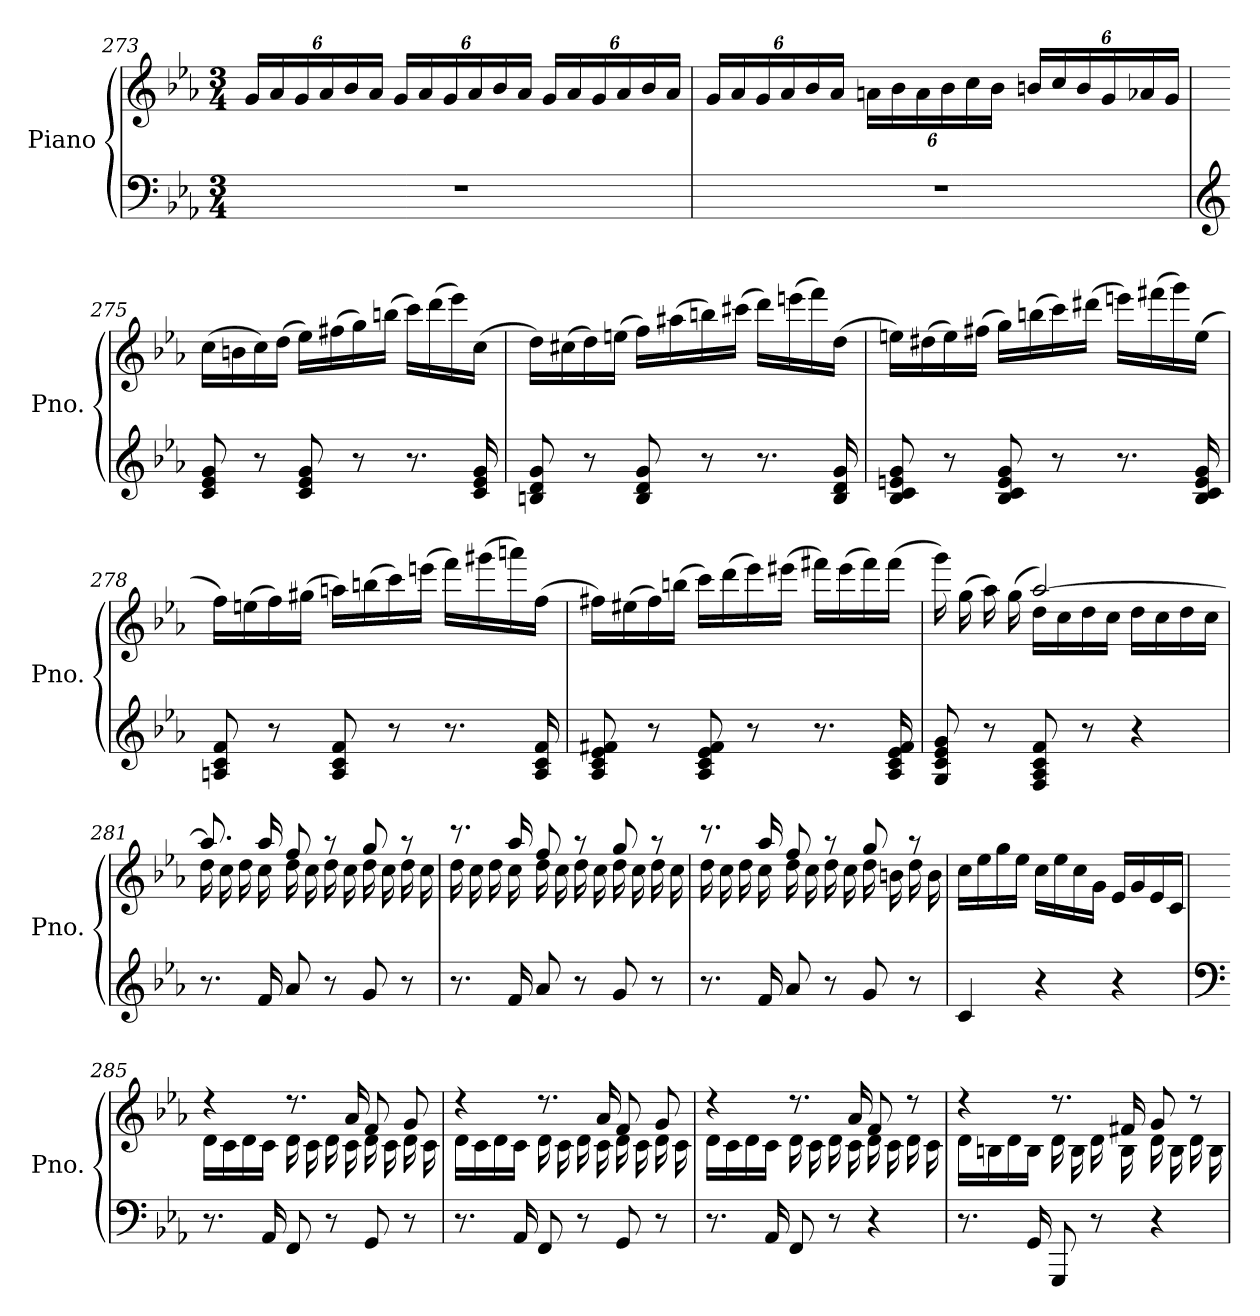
**kern	**kern
*part1	*part1
*staff2	*staff1
*I"Piano	*
*I'Pno.	*
*clefF4	*clefG2
*k[b-e-a-]	*k[b-e-a-]
*M3/4	*M3/4
=273	=273
2.r	24g/LL
.	24a-/
.	24g/
.	24a-/
.	24b-/
.	24a-/JJ
.	24g/LL
.	24a-/
.	24g/
.	24a-/
.	24b-/
.	24a-/JJ
.	24g/LL
.	24a-/
.	24g/
.	24a-/
.	24b-/
.	24a-/JJ
!!LO:LB:g=z
=274	=274
2.r	24g/LL
.	24a-/
.	24g/
.	24a-/
.	24b-/
.	24a-/JJ
.	24an\LL
.	24b-\
.	24a\
.	24b-\
.	24cc\
.	24b-\JJ
.	24bn/LL
.	24cc/
.	24b/
.	24g/
.	24a-X/
.	24g/JJ
=275	=275
*clefG2	*
8c/ 8e-/ 8g/	(>16cc\LL
.	16bn\
8r	16cc\)
.	(>16dd\JJ
8c/ 8e-/ 8g/	16ee-\LL)
.	(>16ff#X\
8r	16gg\)
.	(>16bbn\JJ
8.r	16ccc\LL)
.	(>16ddd\
.	16eee-\)
16c/ 16e-/ 16g/	(>16cc\JJ
!!LO:LB:g=z
=276	=276
8Bn/ 8d/ 8g/	16dd\LL)
.	(>16cc#X\
8r	16dd\)
.	(>16een\JJ
8B/ 8d/ 8g/	16ff\LL)
.	(>16aa#X\
8r	16bbn\)
.	(>16ccc#X\JJ
8.r	16ddd\LL)
.	(>16eeen\
.	16fff\)
16B/ 16d/ 16g/	(>16dd\JJ
=277	=277
8B-/ 8c/ 8en/ 8g/	16een\LL)
.	(>16dd#X\
8r	16ee\)
.	(>16ff#X\JJ
8B-/ 8c/ 8e/ 8g/	16gg\LL)
.	(>16bbn\
8r	16ccc\)
.	(>16ddd#X\JJ
8.r	16eeen\LL)
.	(>16fff#X\
.	16ggg\)
16B-/ 16c/ 16e/ 16g/	(>16ee\JJ
!!LO:LB:g=z
=278	=278
8An/ 8c/ 8f/	16ff\LL)
.	(>16een\
8r	16ff\)
.	(>16gg#X\JJ
8A/ 8c/ 8f/	16aan\LL)
.	(>16bbn\
8r	16ccc\)
.	(>16eeen\JJ
8.r	16fff\LL)
.	(>16ggg#X\
.	16aaan\)
16A/ 16c/ 16f/	(>16ff\JJ
=279	=279
8A-/ 8c/ 8e-/ 8f#X/	16ff#X\LL)
.	(>16ee#X\
8r	16ff#\)
.	(>16bbn\JJ
8A-/ 8c/ 8e-/ 8f#/	16ccc\LL)
.	(>16ddd\
8r	16eee-\)
.	(>16eee#X\JJ
8.r	16fff#X\LL)
.	(>16eee#\
.	16fff#\)
16A-/ 16c/ 16e-/ 16f#/	(>16fff#\JJ
!!LO:PB:g=z
=280	=280
*	*^
8G/ 8c/ 8e-/ 8g/	16ggg\)	4ryy
.	(>16gg\	.
8r	16aa-\)	.
.	(>16gg\	.
8F/ 8A-/ 8c/ 8f/	[2aa-/)	16dd\LL
.	.	16cc\
8r	.	16dd\
.	.	16cc\JJ
4r	.	16dd\LL
.	.	16cc\
.	.	16dd\
.	.	16cc\JJ
=281	=281	=281
8.r	8.aa-/]	16dd\
.	.	16cc\
.	.	16dd\
16f/	16aa-/	16cc\
8a-/	8ff/	16dd\
.	.	16cc\
8r	8r	16dd\
.	.	16cc\
8g/	8gg/	16dd\
.	.	16cc\
8r	8r	16dd\
.	.	16cc\
=282	=282	=282
8.r	8.r	16dd\
.	.	16cc\
.	.	16dd\
16f/	16aa-/	16cc\
8a-/	8ff/	16dd\
.	.	16cc\
8r	8r	16dd\
.	.	16cc\
8g/	8gg/	16dd\
.	.	16cc\
8r	8r	16dd\
.	.	16cc\
!!LO:LB:g=z	!!
=283	=283	=283
8.r	8.r	16dd\
.	.	16cc\
.	.	16dd\
16f/	16aa-/	16cc\
8a-/	8ff/	16dd\
.	.	16cc\
8r	8r	16dd\
.	.	16cc\
8g/	8gg/	16dd\
.	.	16bn\
8r	8r	16dd\
.	.	16b\
*	*v	*v
=284	=284
4c/	16cc\LL
.	16ee-\
.	16gg\
.	16ee-\JJ
4r	16cc\LL
.	16ee-\
.	16cc\
.	16g\JJ
4r	16e-/LL
.	16g/
.	16e-/
.	16c/JJ
=285	=285
*clefF4	*
*	*^
8.r	4r	16d\LL
.	.	16c\
.	.	16d\
16AA-/	.	16c\JJ
8FF/	8.r	16d\
.	.	16c\
8r	.	16d\
.	16a-/	16c\
8GG/	8f/	16d\
.	.	16c\
8r	8g/	16d\
.	.	16c\
!!LO:LB:g=z	!!
=286	=286	=286
8.r	4r	16d\LL
.	.	16c\
.	.	16d\
16AA-/	.	16c\JJ
8FF/	8.r	16d\
.	.	16c\
8r	.	16d\
.	16a-/	16c\
8GG/	8f/	16d\
.	.	16c\
8r	8g/	16d\
.	.	16c\
=287	=287	=287
8.r	4r	16d\LL
.	.	16c\
.	.	16d\
16AA-/	.	16c\JJ
8FF/	8.r	16d\
.	.	16c\
8r	.	16d\
.	16a-/	16c\
4r	8f/	16d\
.	.	16c\
.	8r	16d\
.	.	16c\
=288	=288	=288
8.r	4r	16d\LL
.	.	16Bn\
.	.	16d\
16GG/	.	16B\JJ
8GGG/	8.r	16d\
.	.	16B\
8r	.	16d\
.	16f#X/	16B\
4r	8g/	16d\
.	.	16B\
.	8r	16d\
.	.	16B\
*	*v	*v
=	=
*-	*-
